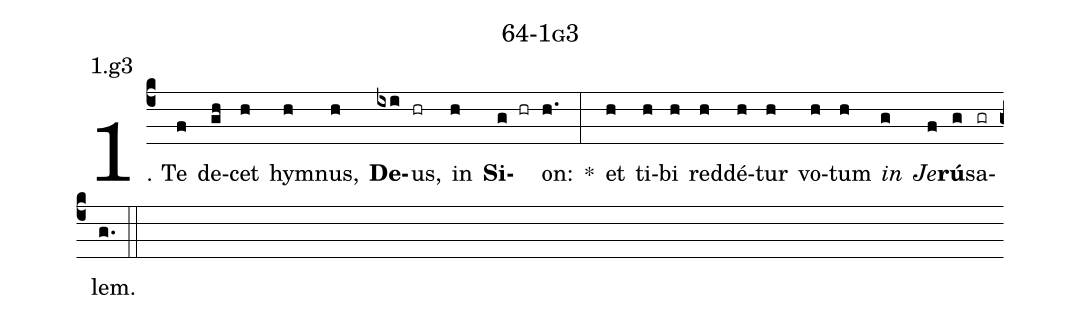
name: 64-1g3;
annotation: 1.g3;
%%
(c4)1. Te(f) de(gh)cet(h) hym(h)nus,(h) <b>De</b>(ixi)us,(hr) in(h) <b>Si</b>(g hr)on:(h.) *(:) et(h) ti(h)bi(h) red(h)dé(h)tur(h) vo(h)tum(h) <i>in</i>(g) <i>Je</i>(f)<b>rú</b>(g)sa(gr)lem.(g.) (::)
